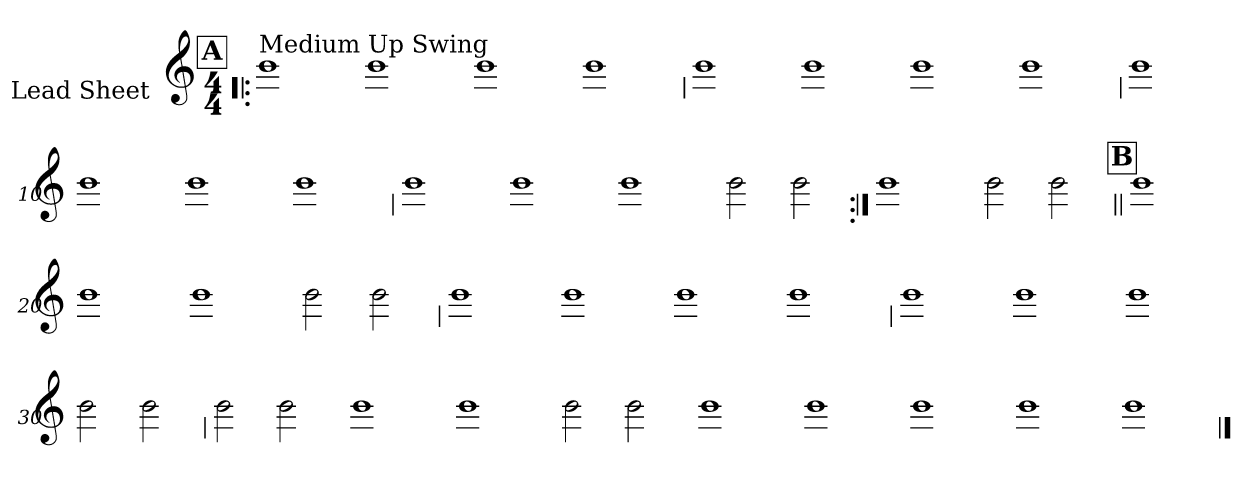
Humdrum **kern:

**kern
*part1
*staff1
*I"Lead Sheet
*stria0
*clefG2
*k[]
*a:
*M4/4
!!LO:REH:place=s1:a:t=A
=1!|:
!LO:TX:a:t=Medium Up Swing
1b
=2-
1b
=3-
1b
=4-
1b
!!LO:LB:g=z
=5
1b
=6-
1b
=7-
1b
=8-
1b
!!LO:LB:g=z
=9
1b
=10-
1b
=11-
1b
=12-
1b
!!LO:LB:g=z
=13
1b
=14-
1b
=15-
1b
=16-
2b
2b
!!LO:LB:g=z
=17:|!
1b
=18-
2b
2b
!!LO:LB:g=z
!!LO:REH:place=s1:a:t=B
=19||
1b
=20-
1b
=21-
1b
=22-
2b
2b
!!LO:LB:g=z
=23
1b
=24-
1b
=25-
1b
=26-
1b
!!LO:LB:g=z
=27
1b
=28-
1b
=29-
1b
=30-
2b
2b
!!LO:LB:g=z
=31
2b
2b
=32-
1b
=33-
1b
=34-
2b
2b
=35-
1b
=36-
1b
=37-
1b
=38-
1b
=39-
1b
==
*-
